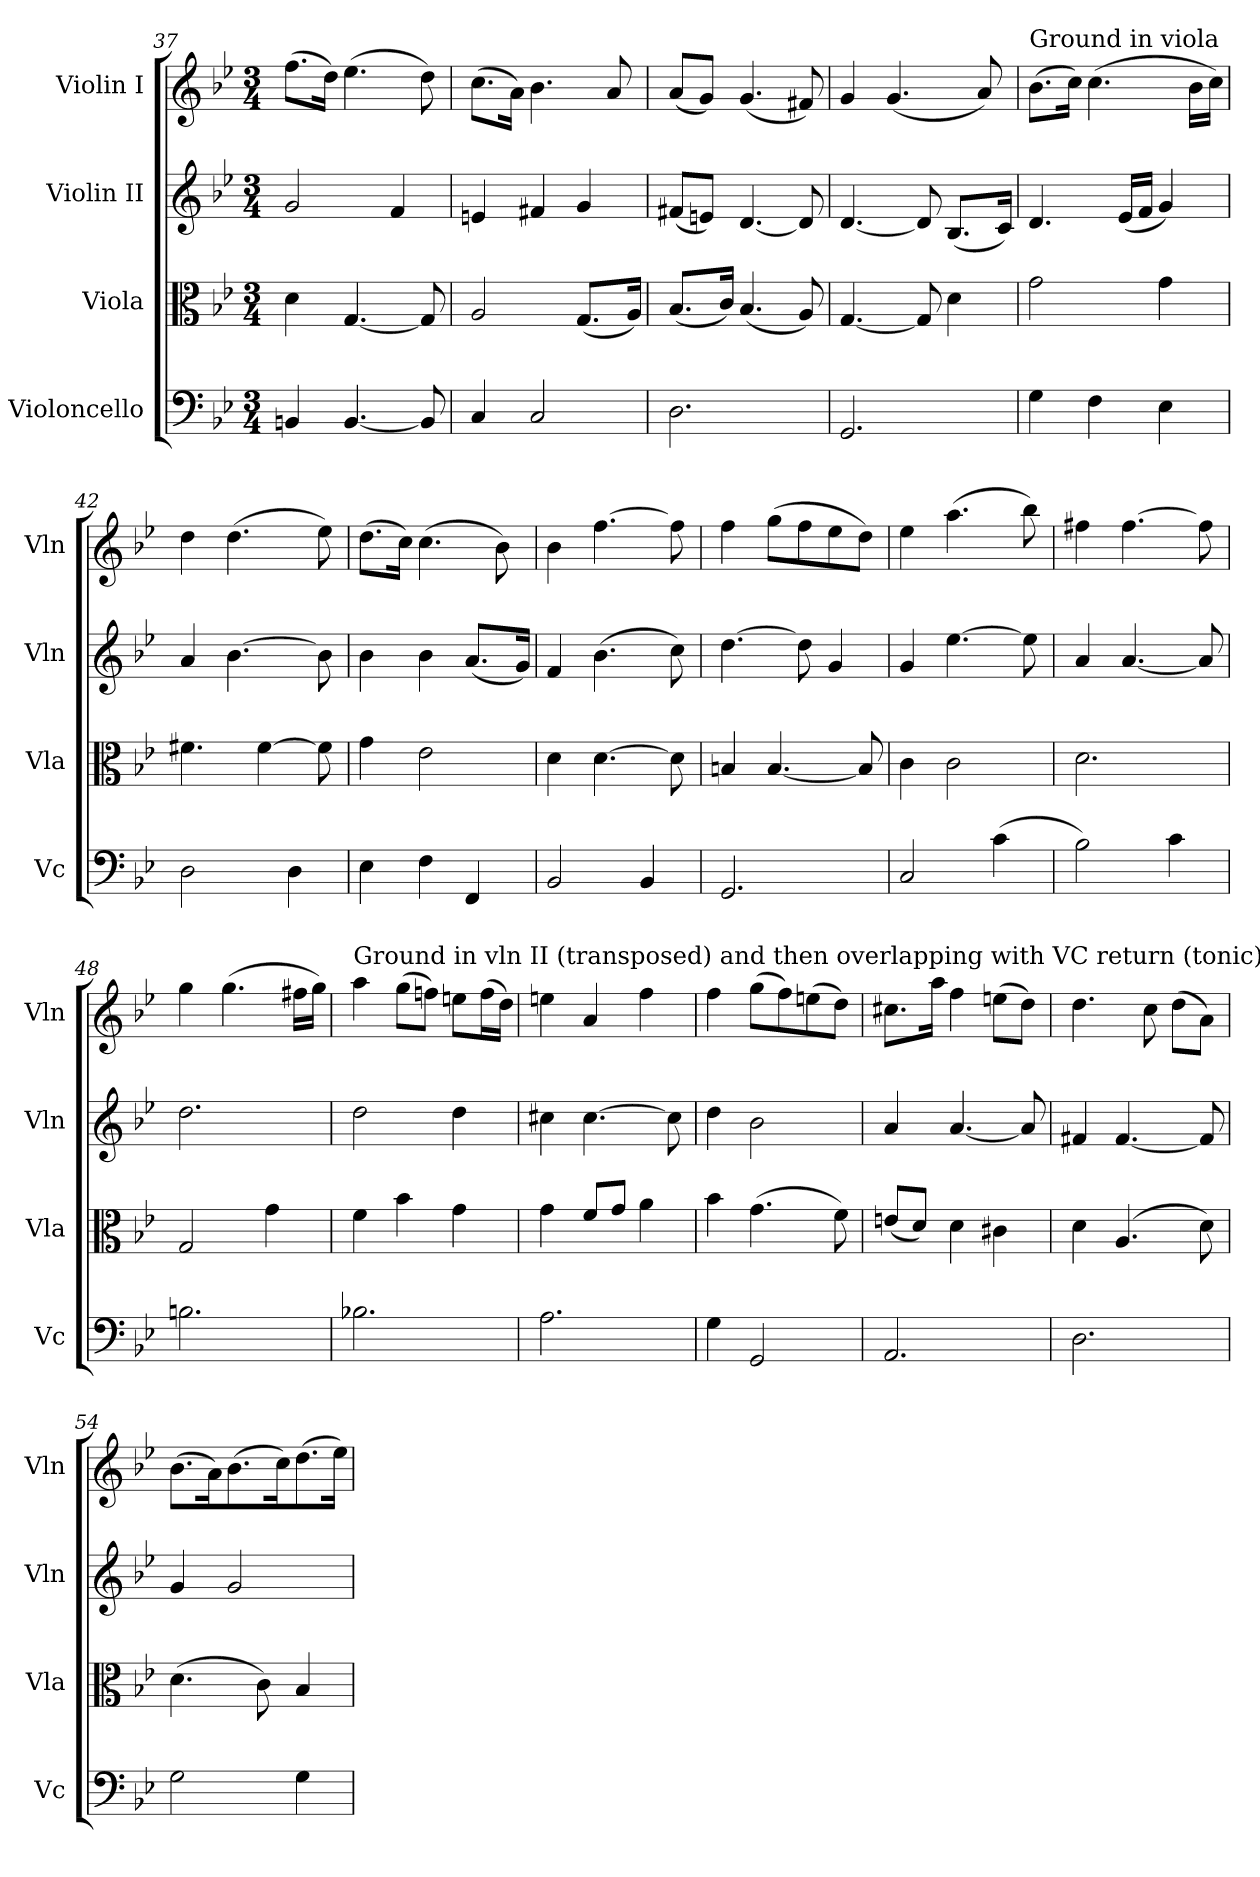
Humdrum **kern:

**kern	**kern	**kern	**kern
*part4	*part3	*part2	*part1
*staff4	*staff3	*staff2	*staff1
*I"Violoncello	*I"Viola	*I"Violin II	*I"Violin I
*I'Vc	*I'Vla	*I'Vln	*I'Vln
!!LO:PB:g=z
*clefF4	*clefC3	*clefG2	*clefG2
*k[b-e-]	*k[b-e-]	*k[b-e-]	*k[b-e-]
*M3/4	*M3/4	*M3/4	*M3/4
=37	=37	=37	=37
4BBn/	4d\	2g/	(>8.ff\L
.	.	.	16dd\Jk)
[4.BB/	[4.G/	.	(>4.ee-\
.	.	4f/	.
8BB/]	8G/]	.	8dd\)
=38	=38	=38	=38
4C/	2A/	4en/	(>8.cc\L
.	.	.	16a\Jk)
2C/	.	4f#X/	4.b-\
.	(<8.G/L	4g/	.
.	.	.	8a/
.	16A/Jk)	.	.
=39	=39	=39	=39
2.D\	(<8.B-/L	(<8f#X/L	(<8a/L
.	.	8en/J)	8g/J)
.	16c/Jk)	.	.
.	(<4.B-/	[4.d/	(<4.g/
.	8A/)	8d/]	8f#X/)
=40	=40	=40	=40
2.GG/	[4.G/	[4.d/	4g/
.	.	.	(<4.g/
.	8G/]	8d/]	.
.	4d\	(<8.B-/L	.
.	.	.	8a/)
.	.	16c/Jk)	.
!!LO:LB:g=z
=41	=41	=41	=41
!	!	!	!LO:TX:a:t=Ground in viola
4G\	2g\	4.d/	(>8.b-\L
.	.	.	16cc\Jk)
4F\	.	.	(>4.cc\
.	.	(<16e-/LL	.
.	.	16f/JJ	.
4E-\	4g\	4g/)	.
.	.	.	16b-\LL
.	.	.	16cc\JJ)
=42	=42	=42	=42
2D\	4.f#X\	4a/	4dd\
.	.	[4.b-\	(>4.dd\
.	[4f#\	.	.
4D\	.	.	.
.	8f#\]	8b-\]	8ee-\)
=43	=43	=43	=43
4E-\	4g\	4b-\	(>8.dd\L
.	.	.	16cc\Jk)
4F\	2e-\	4b-\	(>4.cc\
4FF/	.	(<8.a/L	.
.	.	.	8b-\)
.	.	16g/Jk)	.
=44	=44	=44	=44
2BB-/	4d\	4f/	4b-\
.	[4.d\	(>4.b-\	[4.ff\
4BB-/	.	.	.
.	8d\]	8cc\)	8ff\]
!!LO:LB:g=z
=45	=45	=45	=45
2.GG/	4Bn/	[4.dd\	4ff\
.	[4.B/	.	(>8gg\L
.	.	8dd\]	8ff\
.	.	4g/	8ee-\
.	8B/]	.	8dd\J)
=46	=46	=46	=46
2C/	4c\	4g/	4ee-\
.	2c\	[4.ee-\	(>4.aa\
(>4c\	.	.	.
.	.	8ee-\]	8bb-\)
=47	=47	=47	=47
2B-\)	2.d\	4a/	4ff#X\
.	.	[4.a/	[4.ff#\
4c\	.	.	.
.	.	8a/]	8ff#\]
=48	=48	=48	=48
2.Bn\	2G/	2.dd\	4gg\
.	.	.	(>4.gg\
.	4g\	.	.
.	.	.	16ff#X\LL
.	.	.	16gg\JJ)
!!LO:PB:g=z
=49	=49	=49	=49
!	!	!	!LO:TX:a:t=Ground in vln II (transposed) and then overlapping with VC return (tonic)
2.B-X\	4f\	2dd\	4aa\
.	4b-\	.	(>8gg\L
.	.	.	8ffn\J)
.	4g\	4dd\	8een\L
.	.	.	(>16ff\L
.	.	.	16dd\JJ)
=50	=50	=50	=50
2.A\	4g\	4cc#X\	4een\
.	8f/L	[4.cc#\	4a/
.	8g/J	.	.
.	4a\	.	4ff\
.	.	8cc#\]	.
=51	=51	=51	=51
4G\	4b-\	4dd\	4ff\
2GG/	(>4.g\	2b-\	(>8gg\L
.	.	.	8ff\)
.	.	.	(>8een\
.	8f\)	.	8dd\J)
=52	=52	=52	=52
2.AA/	(<8en/L	4a/	8.cc#X\L
.	8d/J)	.	.
.	.	.	16aa\Jk
.	4d\	[4.a/	4ff\
.	4c#X\	.	(>8een\L
.	.	8a/]	8dd\J)
=53	=53	=53	=53
2.D\	4d\	4f#X/	4.dd\
.	(>4.A/	[4.f#/	.
.	.	.	8cc\
.	.	.	(>8dd\L
.	8d\)	8f#/]	8a\J)
!!LO:LB:g=z
=54	=54	=54	=54
2G\	(>4.d\	4g/	(>8.b-\L
.	.	.	16a\K)
.	.	2g/	(>8.b-\
.	8c\)	.	.
.	.	.	16cc\K)
4G\	4B-/	.	(>8.dd\
.	.	.	16ee-\Jk)
=	=	=	=
*-	*-	*-	*-
